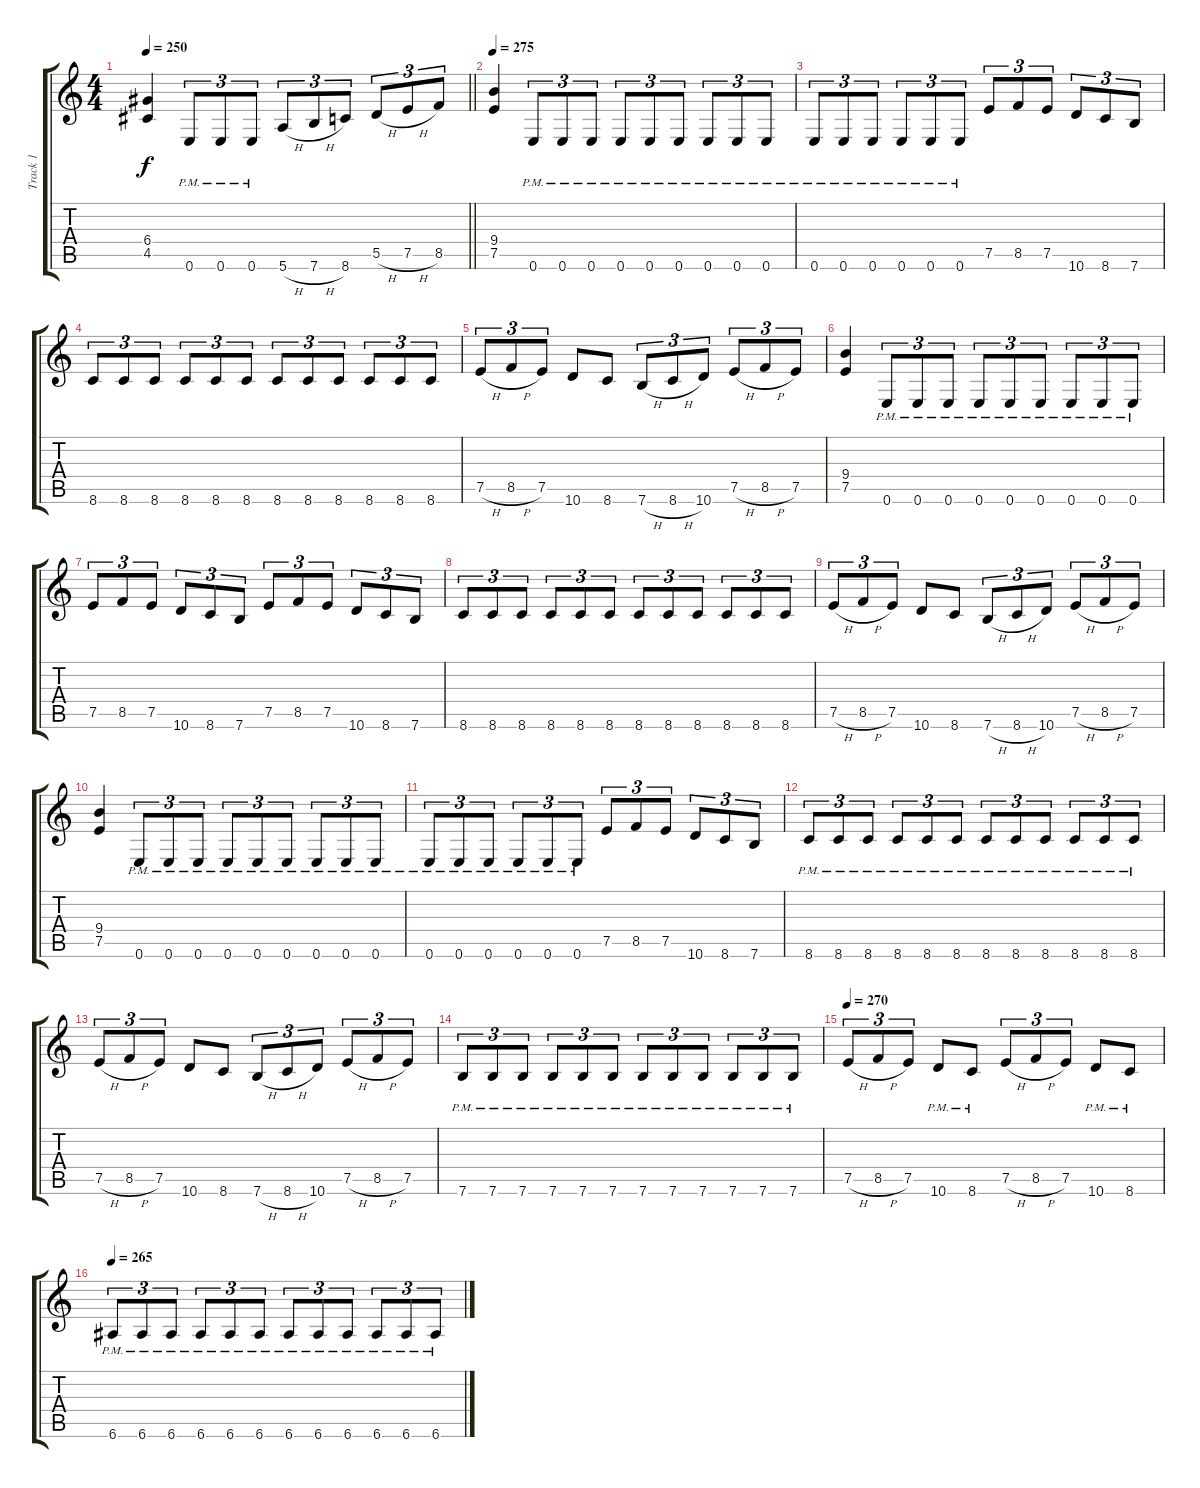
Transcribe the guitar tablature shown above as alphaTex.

\track ("Track 1" "Track 1") {instrument distortionguitar}
\staff {score tabs}
\tuning (E4 B3 G3 D3 A2 E2) {hide}
\ts (4 4)
\tempo 250
\clef g2
\barLineRight lightlight
\ks c
(6.4 4.5).4{dy f} 0.6{pm}.8{tu (3 2)} 0.6{pm}.8{tu (3 2)} 0.6{pm}.8{tu (3 2)} 5.6{h}.8{tu (3 2)} 7.6{h}.8{tu (3 2)} 8.6.8{tu (3 2)} 5.5{h}.8{tu (3 2)} 7.5{h}.8{tu (3 2)} 8.5.8{tu (3 2)} |
\tempo 275
(9.4 7.5).4 0.6{pm}.8{tu (3 2)} 0.6{pm}.8{tu (3 2)} 0.6{pm}.8{tu (3 2)} 0.6{pm}.8{tu (3 2)} 0.6{pm}.8{tu (3 2)} 0.6{pm}.8{tu (3 2)} 0.6{pm}.8{tu (3 2)} 0.6{pm}.8{tu (3 2)} 0.6{pm}.8{tu (3 2)} |
0.6{pm}.8{tu (3 2)} 0.6{pm}.8{tu (3 2)} 0.6{pm}.8{tu (3 2)} 0.6{pm}.8{tu (3 2)} 0.6{pm}.8{tu (3 2)} 0.6{pm}.8{tu (3 2)} 7.5.8{tu (3 2)} 8.5.8{tu (3 2)} 7.5.8{tu (3 2)} 10.6.8{tu (3 2)} 8.6.8{tu (3 2)} 7.6.8{tu (3 2)} |
8.6.8{tu (3 2)} 8.6.8{tu (3 2)} 8.6.8{tu (3 2)} 8.6.8{tu (3 2)} 8.6.8{tu (3 2)} 8.6.8{tu (3 2)} 8.6.8{tu (3 2)} 8.6.8{tu (3 2)} 8.6.8{tu (3 2)} 8.6.8{tu (3 2)} 8.6.8{tu (3 2)} 8.6.8{tu (3 2)} |
7.5{h}.8{tu (3 2)} 8.5{h}.8{tu (3 2)} 7.5.8{tu (3 2)} 10.6.8 8.6.8 7.6{h}.8{tu (3 2)} 8.6{h}.8{tu (3 2)} 10.6.8{tu (3 2)} 7.5{h}.8{tu (3 2)} 8.5{h}.8{tu (3 2)} 7.5.8{tu (3 2)} |
(9.4 7.5).4 0.6{pm}.8{tu (3 2)} 0.6{pm}.8{tu (3 2)} 0.6{pm}.8{tu (3 2)} 0.6{pm}.8{tu (3 2)} 0.6{pm}.8{tu (3 2)} 0.6{pm}.8{tu (3 2)} 0.6{pm}.8{tu (3 2)} 0.6{pm}.8{tu (3 2)} 0.6{pm}.8{tu (3 2)} |
7.5.8{tu (3 2)} 8.5.8{tu (3 2)} 7.5.8{tu (3 2)} 10.6.8{tu (3 2)} 8.6.8{tu (3 2)} 7.6.8{tu (3 2)} 7.5.8{tu (3 2)} 8.5.8{tu (3 2)} 7.5.8{tu (3 2)} 10.6.8{tu (3 2)} 8.6.8{tu (3 2)} 7.6.8{tu (3 2)} |
8.6.8{tu (3 2)} 8.6.8{tu (3 2)} 8.6.8{tu (3 2)} 8.6.8{tu (3 2)} 8.6.8{tu (3 2)} 8.6.8{tu (3 2)} 8.6.8{tu (3 2)} 8.6.8{tu (3 2)} 8.6.8{tu (3 2)} 8.6.8{tu (3 2)} 8.6.8{tu (3 2)} 8.6.8{tu (3 2)} |
7.5{h}.8{tu (3 2)} 8.5{h}.8{tu (3 2)} 7.5.8{tu (3 2)} 10.6.8 8.6.8 7.6{h}.8{tu (3 2)} 8.6{h}.8{tu (3 2)} 10.6.8{tu (3 2)} 7.5{h}.8{tu (3 2)} 8.5{h}.8{tu (3 2)} 7.5.8{tu (3 2)} |
(9.4 7.5).4 0.6{pm}.8{tu (3 2)} 0.6{pm}.8{tu (3 2)} 0.6{pm}.8{tu (3 2)} 0.6{pm}.8{tu (3 2)} 0.6{pm}.8{tu (3 2)} 0.6{pm}.8{tu (3 2)} 0.6{pm}.8{tu (3 2)} 0.6{pm}.8{tu (3 2)} 0.6{pm}.8{tu (3 2)} |
0.6{pm}.8{tu (3 2)} 0.6{pm}.8{tu (3 2)} 0.6{pm}.8{tu (3 2)} 0.6{pm}.8{tu (3 2)} 0.6{pm}.8{tu (3 2)} 0.6{pm}.8{tu (3 2)} 7.5.8{tu (3 2)} 8.5.8{tu (3 2)} 7.5.8{tu (3 2)} 10.6.8{tu (3 2)} 8.6.8{tu (3 2)} 7.6.8{tu (3 2)} |
8.6{pm}.8{tu (3 2)} 8.6{pm}.8{tu (3 2)} 8.6{pm}.8{tu (3 2)} 8.6{pm}.8{tu (3 2)} 8.6{pm}.8{tu (3 2)} 8.6{pm}.8{tu (3 2)} 8.6{pm}.8{tu (3 2)} 8.6{pm}.8{tu (3 2)} 8.6{pm}.8{tu (3 2)} 8.6{pm}.8{tu (3 2)} 8.6{pm}.8{tu (3 2)} 8.6{pm}.8{tu (3 2)} |
7.5{h}.8{tu (3 2)} 8.5{h}.8{tu (3 2)} 7.5.8{tu (3 2)} 10.6.8 8.6.8 7.6{h}.8{tu (3 2)} 8.6{h}.8{tu (3 2)} 10.6.8{tu (3 2)} 7.5{h}.8{tu (3 2)} 8.5{h}.8{tu (3 2)} 7.5.8{tu (3 2)} |
7.6{pm}.8{tu (3 2)} 7.6{pm}.8{tu (3 2)} 7.6{pm}.8{tu (3 2)} 7.6{pm}.8{tu (3 2)} 7.6{pm}.8{tu (3 2)} 7.6{pm}.8{tu (3 2)} 7.6{pm}.8{tu (3 2)} 7.6{pm}.8{tu (3 2)} 7.6{pm}.8{tu (3 2)} 7.6{pm}.8{tu (3 2)} 7.6{pm}.8{tu (3 2)} 7.6{pm}.8{tu (3 2)} |
\tempo 270
7.5{h}.8{tu (3 2)} 8.5{h}.8{tu (3 2)} 7.5.8{tu (3 2)} 10.6{pm}.8 8.6{pm}.8 7.5{h}.8{tu (3 2)} 8.5{h}.8{tu (3 2)} 7.5.8{tu (3 2)} 10.6{pm}.8 8.6{pm}.8 |
\tempo 265
6.6{pm}.8{tu (3 2)} 6.6{pm}.8{tu (3 2)} 6.6{pm}.8{tu (3 2)} 6.6{pm}.8{tu (3 2)} 6.6{pm}.8{tu (3 2)} 6.6{pm}.8{tu (3 2)} 6.6{pm}.8{tu (3 2)} 6.6{pm}.8{tu (3 2)} 6.6{pm}.8{tu (3 2)} 6.6{pm}.8{tu (3 2)} 6.6{pm}.8{tu (3 2)} 6.6{pm}.8{tu (3 2)}
